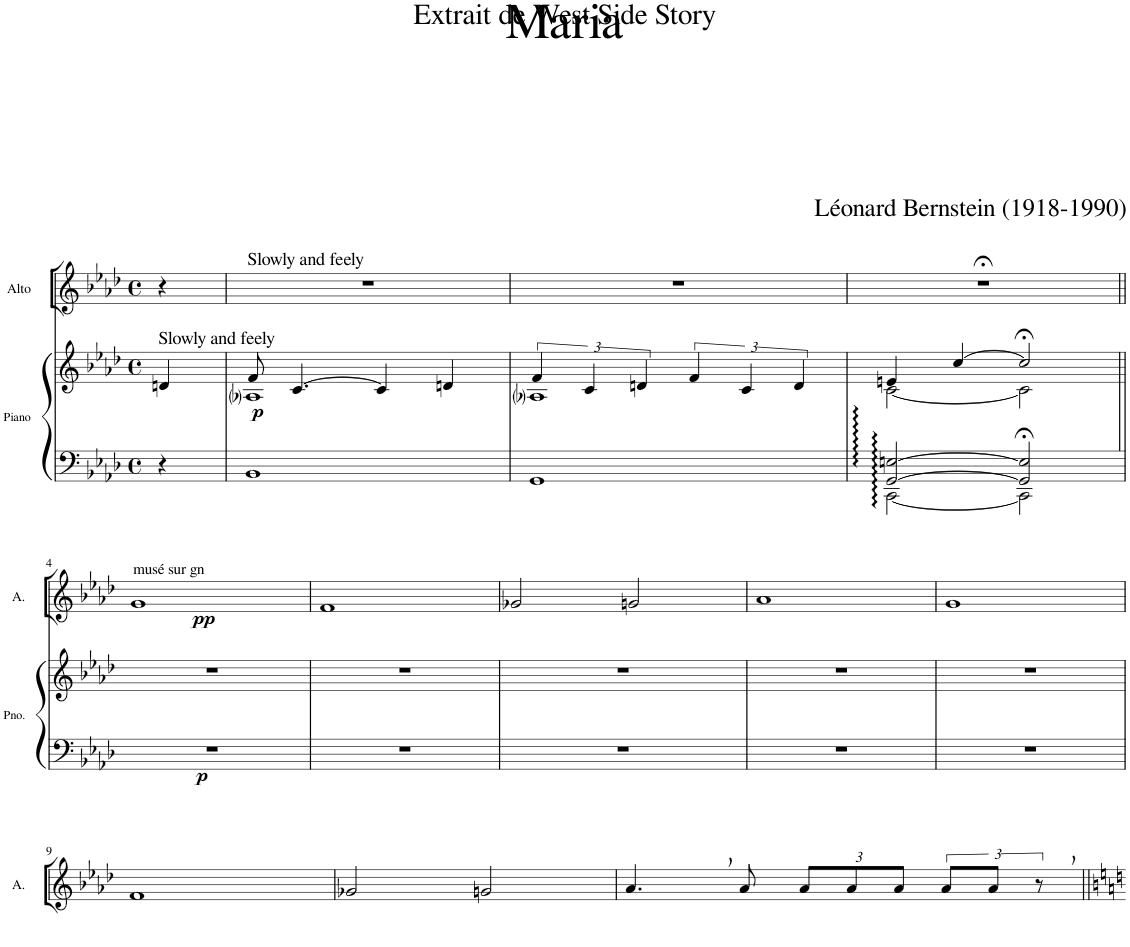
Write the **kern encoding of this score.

**kern	**kern	**dynam	**kern	**text	**dynam
*part2	*part2	*part2	*part1	*part1	*part1
*staff3	*staff2	*staff2/3	*staff1	*staff1	*staff1
*I"Piano	*	*	*I"Alto	*	*
*I'Pno.	*	*	*I'A.	*	*
*clefF4	*clefG2	*	*clefG2	*	*
*k[b-e-a-d-]	*k[b-e-a-d-]	*	*k[b-e-a-d-]	*	*
*M4/4	*M4/4	*	*M4/4	*	*
*met(c)	*met(c)	*	*met(c)	*	*
=	=	=	=	=	=
!	!LO:TX:a:t=Slowly and feely	!	!	!	!
!	!	!LO:DY:b	!	!	!
4r	4dn/	p	4r	.	.
=1	=1	=1	=1	=1	=1
*	*^	*	*	*	*
!	!	!	!	!LO:TX:a:t=Slowly and feely	!	!
1BB-	8f/	1A-i	.	1r	.	.
.	[4.c/	.	.	.	.	.
.	4c/]	.	.	.	.	.
.	4dn/	.	.	.	.	.
=2	=2	=2	=2	=2	=2	=2
1GG	6f/	1A-i	.	1r	.	.
.	6c/	.	.	.	.	.
.	6dn/	.	.	.	.	.
.	6f/	.	.	.	.	.
.	6c/	.	.	.	.	.
.	6d/	.	.	.	.	.
=3	=3	=3	=3	=3	=3	=3
*^	*	*	*	*	*	*
[2GG/: [2En/:	[2CC\	4en:/	[2c\	.	1r;<	.	.
.	.	[4cc/	.	.	.	.	.
2GG/];< 2E/];<	2CC\]	2cc;</]	2c\]	.	.	.	.
!!LO:LB:g=z
=4||	=4||	=4||	=4||	=4||	=4||	=4||	=4||
!	!	!	!	!	!LO:TX:a:t=musé sur gn	!	!
!	!	!	!	!LO:DY:b=2	!	!	!LO:DY:b
*v	*v	*	*	*	*	*	*
*	*v	*v	*	*	*	*
1r	1r	p	1g	.	pp
=5	=5	=5	=5	=5	=5
1r	1r	.	1f	.	.
=6	=6	=6	=6	=6	=6
1r	1r	.	2g-X/	.	.
.	.	.	2gn/	.	.
=7	=7	=7	=7	=7	=7
1r	1r	.	1a-	.	.
=8	=8	=8	=8	=8	=8
1r	1r	.	1g	.	.
!!LO:LB:g=z
=9	=9	=9	=9	=9	=9
1r	1r	.	1f	.	.
=10	=10	=10	=10	=10	=10
1r	1r	.	2g-X/	.	.
.	.	.	2gn/	.	.
=11	=11	=11	=11	=11	=11
1r	1r	.	4.a-,/	.	.
!	!	!	!	!LO:LY:b	!LO:HP:b
.	.	.	8a-/	Ma-	<
*	*	*	*Xbrackettup	*	*
!	!	!	!	!LO:LY:b	!
.	.	.	12a-/L	-ri-	.
!	!	!	!	!LO:LY:b	!
.	.	.	12a-/	-a,	.
!	!	!	!	!LO:LY:b	!
.	.	.	12a-/J	Ma-	.
*	*	*	*brackettup	*	*
!	!	!	!	!LO:LY:b	!
.	.	.	12a-/L	-ri-	.
!	!	!	!	!LO:LY:b	!
.	.	.	12a-/J	-a,	.
.	.	.	12r	.	[
=||	=||	=||	=||	=||	=||
*-	*-	*-	*-	*-	*-
